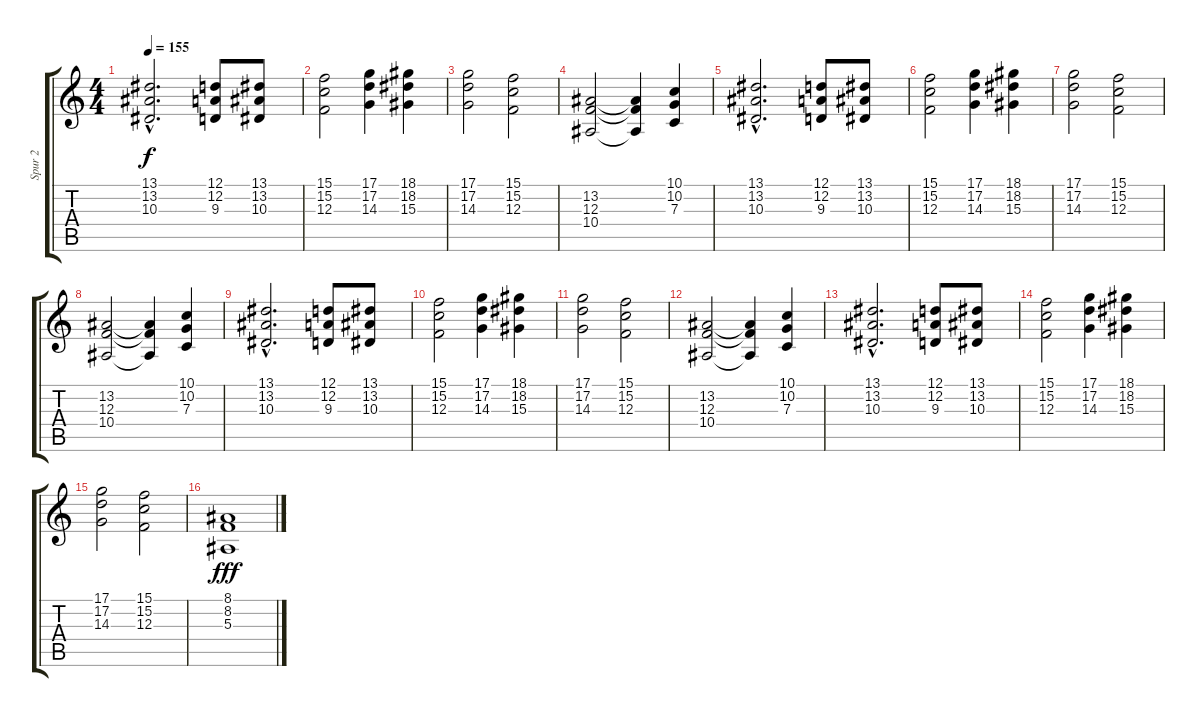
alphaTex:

\track ("Spur 2" "Spur 2") {instrument stringensemble1}
\staff {score tabs}
\tuning (D4 A3 F3 C3 G2 D2) {hide}
\ts (4 4)
\tempo 155
\clef g2
\ks c
(13.1{hac} 13.2{hac} 10.3{hac}).2{d dy f} (12.1 12.2 9.3).8 (13.1 13.2 10.3).8 |
(15.1 15.2 12.3).2 (17.1 17.2 14.3).4 (18.1 18.2 15.3).4 |
(17.1 17.2 14.3).2 (15.1 15.2 12.3).2 |
(13.2 12.3 10.4).2 (13.2{t} 12.3{t} 10.4{t}).4 (10.1 10.2 7.3).4 |
(13.1{hac} 13.2{hac} 10.3{hac}).2{d} (12.1 12.2 9.3).8 (13.1 13.2 10.3).8 |
(15.1 15.2 12.3).2 (17.1 17.2 14.3).4 (18.1 18.2 15.3).4 |
(17.1 17.2 14.3).2 (15.1 15.2 12.3).2 |
(13.2 12.3 10.4).2{instrument stringensemble1} (13.2{t} 12.3{t} 10.4{t}).4 (10.1 10.2 7.3).4 |
(13.1{hac} 13.2{hac} 10.3{hac}).2{d} (12.1 12.2 9.3).8 (13.1 13.2 10.3).8 |
(15.1 15.2 12.3).2 (17.1 17.2 14.3).4 (18.1 18.2 15.3).4 |
(17.1 17.2 14.3).2 (15.1 15.2 12.3).2 |
(13.2 12.3 10.4).2 (13.2{t} 12.3{t} 10.4{t}).4 (10.1 10.2 7.3).4 |
(13.1{hac} 13.2{hac} 10.3{hac}).2{d} (12.1 12.2 9.3).8 (13.1 13.2 10.3).8 |
(15.1 15.2 12.3).2 (17.1 17.2 14.3).4 (18.1 18.2 15.3).4 |
(17.1 17.2 14.3).2 (15.1 15.2 12.3).2 |
(8.1 8.2 5.3).1{dy fff}
